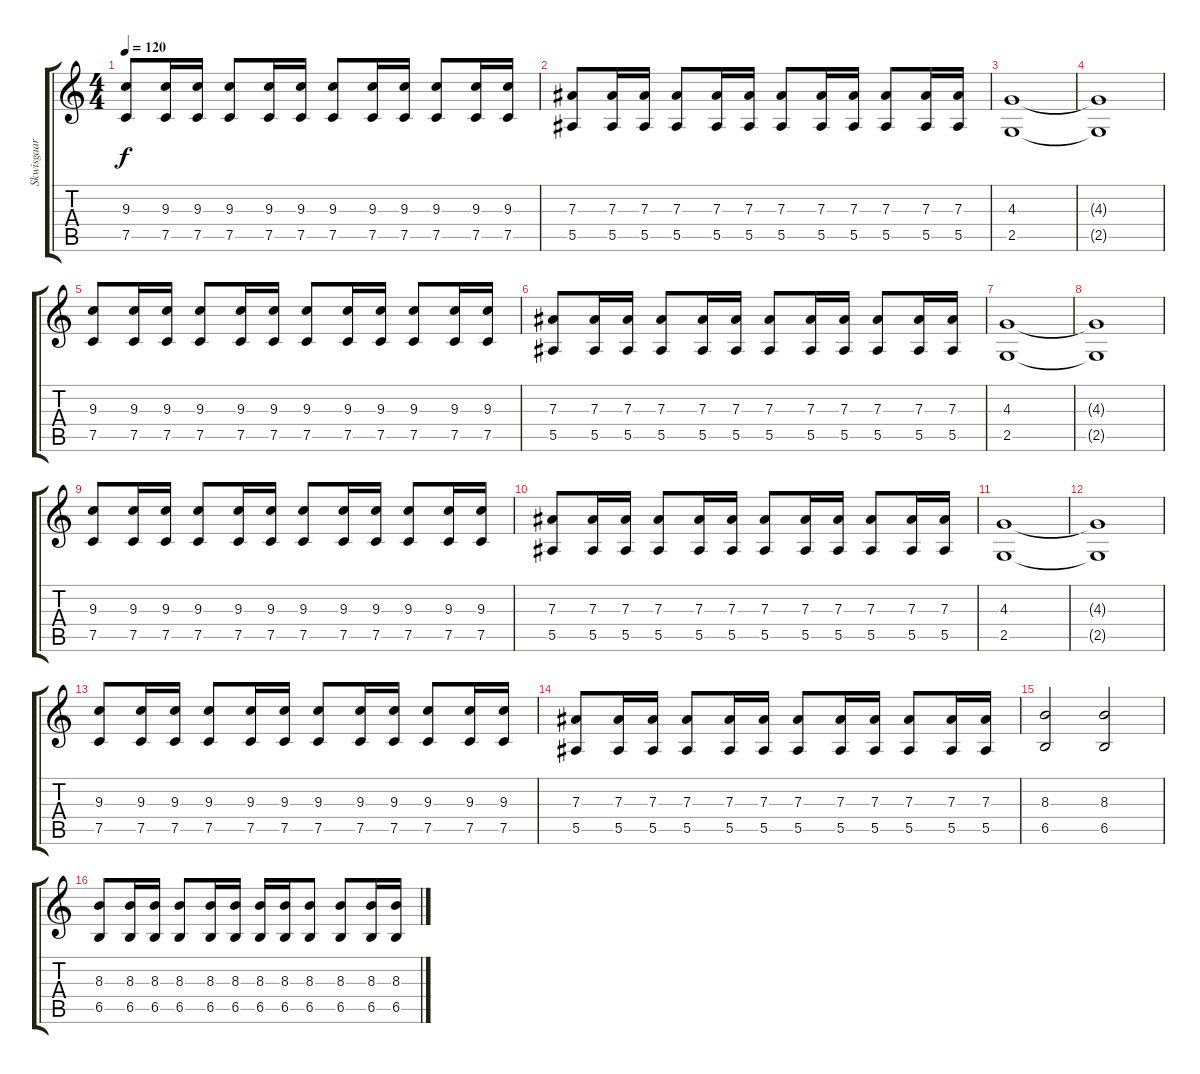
\track ("Skwisgaar Skwigelf" "Skwisgaar ") {instrument overdrivenguitar}
\staff {score tabs}
\tuning (C4 G3 Eb3 Bb2 F2 C2) {hide}
\ts (4 4)
\tempo 120
\clef g2
\ks c
(9.3 7.5).8{dy f} (9.3 7.5).16 (9.3 7.5).16 (9.3 7.5).8 (9.3 7.5).16 (9.3 7.5).16 (9.3 7.5).8 (9.3 7.5).16 (9.3 7.5).16 (9.3 7.5).8 (9.3 7.5).16 (9.3 7.5).16 |
(7.3 5.5).8 (7.3 5.5).16 (7.3 5.5).16 (7.3 5.5).8 (7.3 5.5).16 (7.3 5.5).16 (7.3 5.5).8 (7.3 5.5).16 (7.3 5.5).16 (7.3 5.5).8 (7.3 5.5).16 (7.3 5.5).16 |
(4.3 2.5).1 |
(4.3{t} 2.5{t}).1 |
(9.3 7.5).8 (9.3 7.5).16 (9.3 7.5).16 (9.3 7.5).8 (9.3 7.5).16 (9.3 7.5).16 (9.3 7.5).8 (9.3 7.5).16 (9.3 7.5).16 (9.3 7.5).8 (9.3 7.5).16 (9.3 7.5).16 |
(7.3 5.5).8 (7.3 5.5).16 (7.3 5.5).16 (7.3 5.5).8 (7.3 5.5).16 (7.3 5.5).16 (7.3 5.5).8 (7.3 5.5).16 (7.3 5.5).16 (7.3 5.5).8 (7.3 5.5).16 (7.3 5.5).16 |
(4.3 2.5).1 |
(4.3{t} 2.5{t}).1 |
(9.3 7.5).8 (9.3 7.5).16 (9.3 7.5).16 (9.3 7.5).8 (9.3 7.5).16 (9.3 7.5).16 (9.3 7.5).8 (9.3 7.5).16 (9.3 7.5).16 (9.3 7.5).8 (9.3 7.5).16 (9.3 7.5).16 |
(7.3 5.5).8 (7.3 5.5).16 (7.3 5.5).16 (7.3 5.5).8 (7.3 5.5).16 (7.3 5.5).16 (7.3 5.5).8 (7.3 5.5).16 (7.3 5.5).16 (7.3 5.5).8 (7.3 5.5).16 (7.3 5.5).16 |
(4.3 2.5).1 |
(4.3{t} 2.5{t}).1 |
(9.3 7.5).8 (9.3 7.5).16 (9.3 7.5).16 (9.3 7.5).8 (9.3 7.5).16 (9.3 7.5).16 (9.3 7.5).8 (9.3 7.5).16 (9.3 7.5).16 (9.3 7.5).8 (9.3 7.5).16 (9.3 7.5).16 |
(7.3 5.5).8 (7.3 5.5).16 (7.3 5.5).16 (7.3 5.5).8 (7.3 5.5).16 (7.3 5.5).16 (7.3 5.5).8 (7.3 5.5).16 (7.3 5.5).16 (7.3 5.5).8 (7.3 5.5).16 (7.3 5.5).16 |
(8.3 6.5).2 (8.3 6.5).2 |
(8.3 6.5).8 (8.3 6.5).16 (8.3 6.5).16 (8.3 6.5).8 (8.3 6.5).16 (8.3 6.5).16 (8.3 6.5).16 (8.3 6.5).16 (8.3 6.5).8 (8.3 6.5).8 (8.3 6.5).16 (8.3 6.5).16
